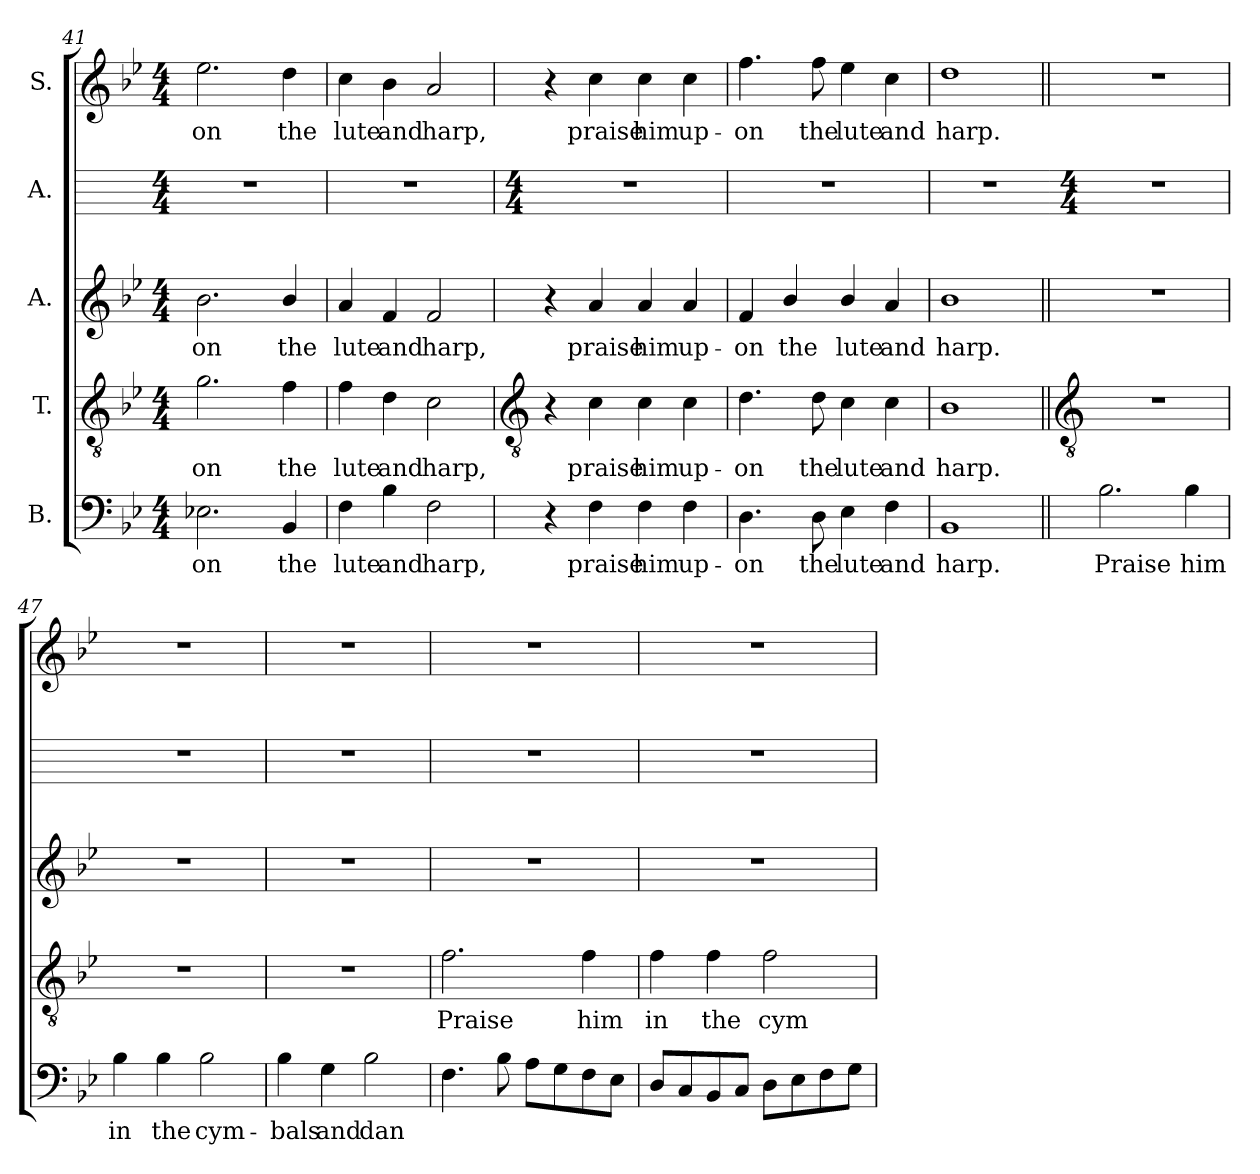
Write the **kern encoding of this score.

**kern	**text	**kern	**text	**kern	**text	**kern	**kern	**text
*part5	*part5	*part4	*part4	*part3	*part3	*part2	*part1	*part1
*staff5	*staff5	*staff4	*staff4	*staff3	*staff3	*staff2	*staff1	*staff1
*I"B.	*	*I"T.	*	*I"A.	*	*I"A.	*I"S.	*
*clefF4	*	*clefGv2	*	*clefG2	*	*	*clefG2	*
*k[b-e-]	*	*k[b-e-]	*	*k[b-e-]	*	*	*k[b-e-]	*
*B-:	*	*B-:	*	*B-:	*	*	*B-:	*
*M4/4	*	*M4/4	*	*M4/4	*	*M4/4	*M4/4	*
=41	=41	=41	=41	=41	=41	=41	=41	=41
!	!LO:LY:b	!	!LO:LY:b	!	!LO:LY:b	!	!	!LO:LY:b
2.E-X	-on	2.g	-on	2.b-	-on	1r	2.ee-	-on
!	!LO:LY:b	!	!LO:LY:b	!	!LO:LY:b	!	!	!LO:LY:b
4BB-	the	4f	the	4b-/	the	.	4dd	the
=42	=42	=42	=42	=42	=42	=42	=42	=42
!	!LO:LY:b	!	!LO:LY:b	!	!LO:LY:b	!	!	!LO:LY:b
4F	lute	4f	lute	4a	lute	1r	4cc	lute
!	!LO:LY:b	!	!LO:LY:b	!	!LO:LY:b	!	!	!LO:LY:b
4B-	and	4d	and	4f	and	.	4b-	and
!	!LO:LY:b	!	!LO:LY:b	!	!LO:LY:b	!	!	!LO:LY:b
2F	harp,	2c	harp,	2f	harp,	.	2a	harp,
!!LO:LB:g=z
=43	=43	=43	=43	=43	=43	=43	=43	=43
*	*	*clefGv2	*	*	*	*	*	*
*	*	*	*	*	*	*M4/4	*	*
4r	.	4r	.	4r	.	1r	4r	.
!	!LO:LY:b	!	!LO:LY:b	!	!LO:LY:b	!	!	!LO:LY:b
4F	praise	4c	praise	4a	praise	.	4cc	praise
!	!LO:LY:b	!	!LO:LY:b	!	!LO:LY:b	!	!	!LO:LY:b
4F	him	4c	him	4a	him	.	4cc	him
!	!LO:LY:b	!	!LO:LY:b	!	!LO:LY:b	!	!	!LO:LY:b
4F	up-	4c	up-	4a	up-	.	4cc	up-
=44	=44	=44	=44	=44	=44	=44	=44	=44
!	!LO:LY:b	!	!LO:LY:b	!	!LO:LY:b	!	!	!LO:LY:b
4.D	-on	4.d	-on	4f	-on	1r	4.ff	-on
!	!	!	!	!	!LO:LY:b	!	!	!
.	.	.	.	4b-/	the	.	.	.
!	!LO:LY:b	!	!LO:LY:b	!	!	!	!	!LO:LY:b
8D	the	8d	the	.	.	.	8ff	the
!	!LO:LY:b	!	!LO:LY:b	!	!LO:LY:b	!	!	!LO:LY:b
4E-	lute	4c	lute	4b-/	lute	.	4ee-	lute
!	!LO:LY:b	!	!LO:LY:b	!	!LO:LY:b	!	!	!LO:LY:b
4F	and	4c	and	4a/	and	.	4cc	and
=45	=45	=45	=45	=45	=45	=45	=45	=45
!	!LO:LY:b	!	!LO:LY:b	!	!LO:LY:b	!	!	!LO:LY:b
1BB-	harp.	1B-	harp.	1b-	harp.	1r	1dd	harp.
!!LO:LB:g=z
=46||	=46||	=46||	=46||	=46||	=46||	=46	=46||	=46||
*	*	*clefGv2	*	*	*	*	*	*
*	*	*	*	*	*	*M4/4	*	*
!	!LO:LY:b	!	!	!	!	!	!	!
2.B-	Praise	1r	.	1r	.	1r	1r	.
!	!LO:LY:b	!	!	!	!	!	!	!
4B-	him	.	.	.	.	.	.	.
=47	=47	=47	=47	=47	=47	=47	=47	=47
!	!LO:LY:b	!	!	!	!	!	!	!
4B-	in	1r	.	1r	.	1r	1r	.
!	!LO:LY:b	!	!	!	!	!	!	!
4B-	the	.	.	.	.	.	.	.
!	!LO:LY:b	!	!	!	!	!	!	!
2B-	cym-	.	.	.	.	.	.	.
=48	=48	=48	=48	=48	=48	=48	=48	=48
!	!LO:LY:b	!	!	!	!	!	!	!
4B-	-bals	1r	.	1r	.	1r	1r	.
!	!LO:LY:b	!	!	!	!	!	!	!
4G	and	.	.	.	.	.	.	.
!	!LO:LY:b	!	!	!	!	!	!	!
2B-	dan	.	.	.	.	.	.	.
=49	=49	=49	=49	=49	=49	=49	=49	=49
!	!	!	!LO:LY:b	!	!	!	!	!
4.F	.	2.f	Praise	1r	.	1r	1r	.
8B-	.	.	.	.	.	.	.	.
8AL	.	.	.	.	.	.	.	.
8G	.	.	.	.	.	.	.	.
!	!	!	!LO:LY:b	!	!	!	!	!
8F	.	4f	him	.	.	.	.	.
8E-J	.	.	.	.	.	.	.	.
=50	=50	=50	=50	=50	=50	=50	=50	=50
!	!	!	!LO:LY:b	!	!	!	!	!
8DL	.	4f	in	1r	.	1r	1r	.
8C	.	.	.	.	.	.	.	.
!	!	!	!LO:LY:b	!	!	!	!	!
8BB-	.	4f	the	.	.	.	.	.
8CJ	.	.	.	.	.	.	.	.
!	!	!	!LO:LY:b	!	!	!	!	!
8DL	.	2f	cym-	.	.	.	.	.
8E-	.	.	.	.	.	.	.	.
8F	.	.	.	.	.	.	.	.
8GJ	.	.	.	.	.	.	.	.
=	=	=	=	=	=	=	=	=
*-	*-	*-	*-	*-	*-	*-	*-	*-
